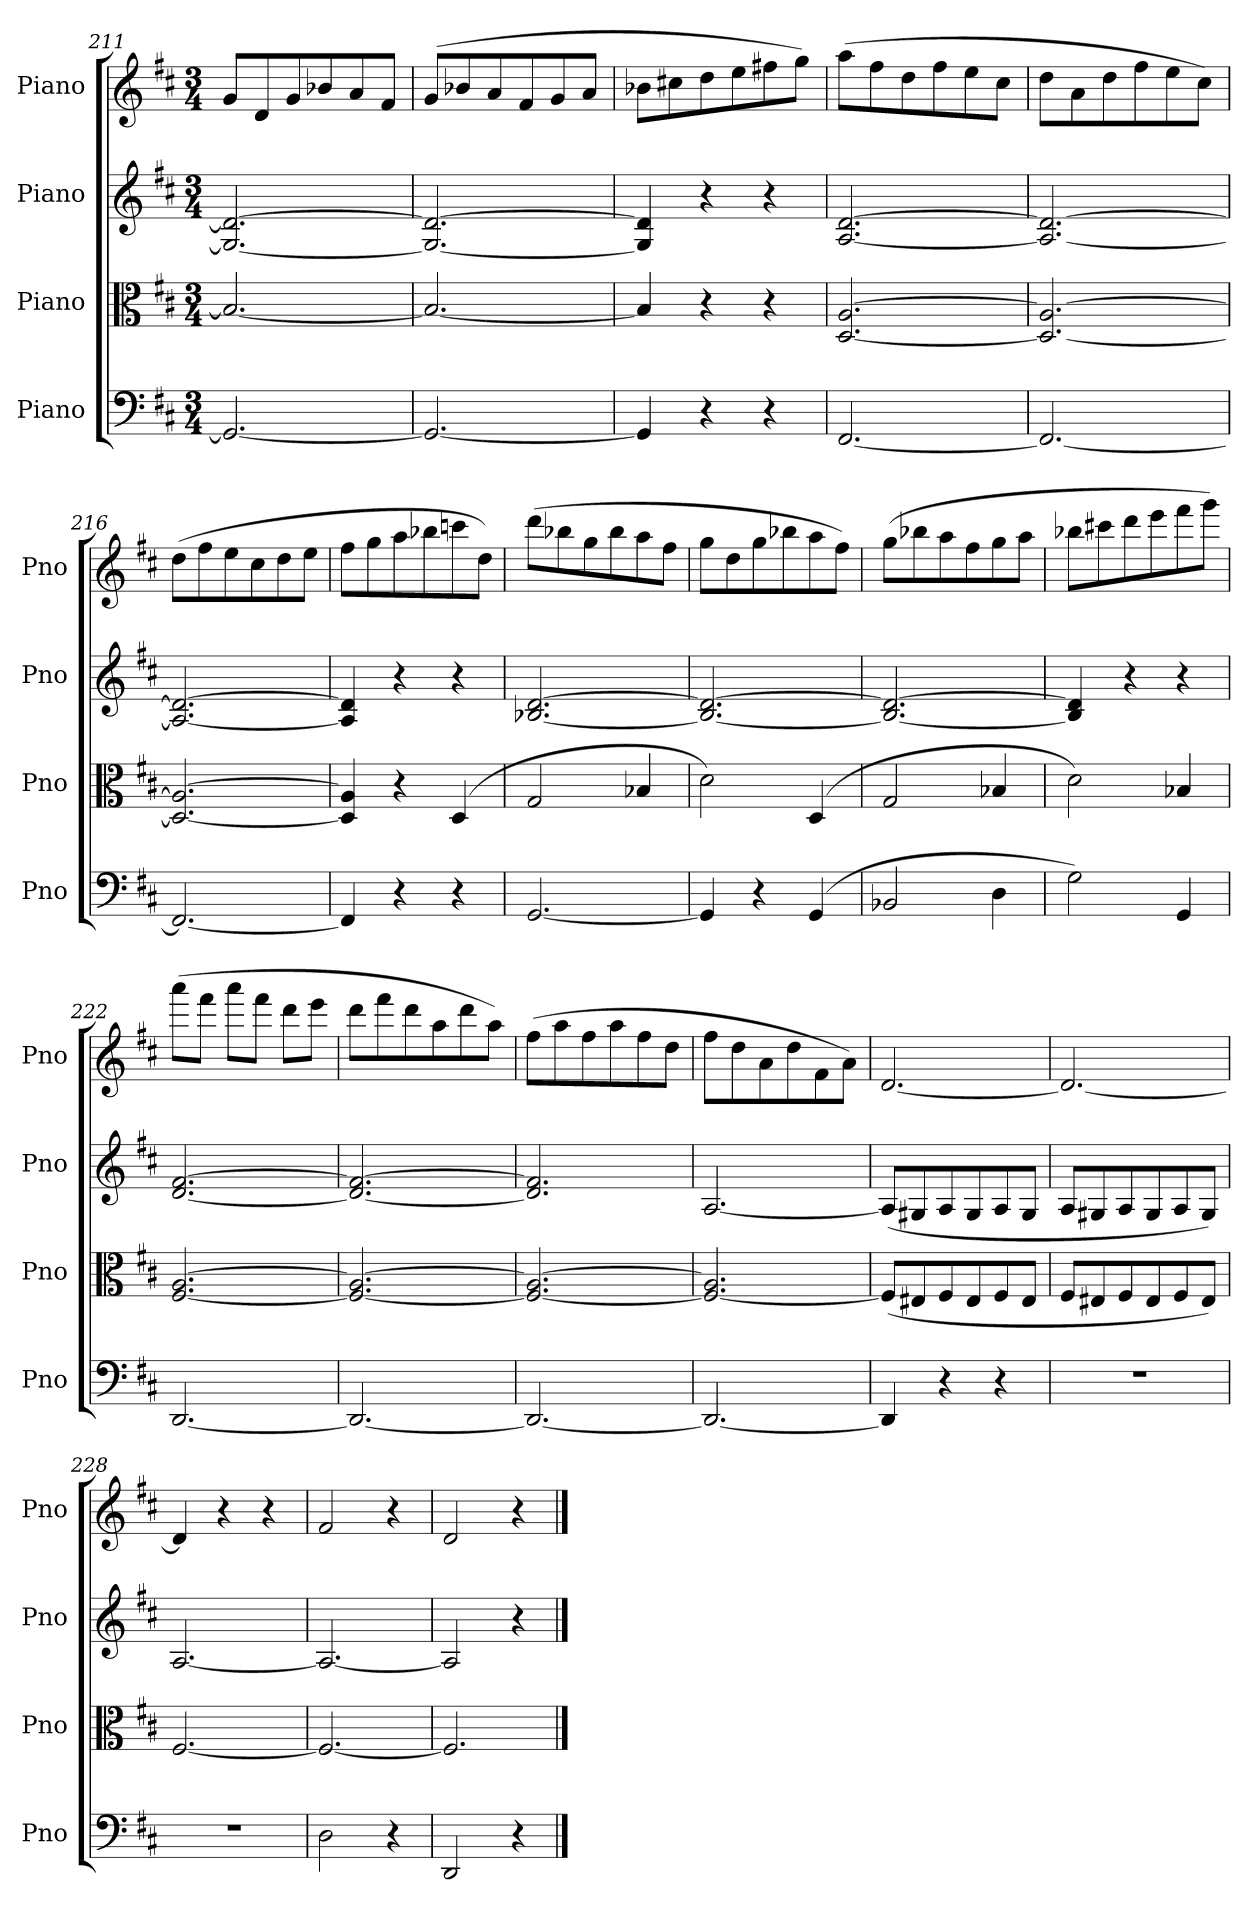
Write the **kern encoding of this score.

**kern	**kern	**kern	**kern
*part4	*part3	*part2	*part1
*staff4	*staff3	*staff2	*staff1
*I"Piano	*I"Piano	*I"Piano	*I"Piano
*I'Pno	*I'Pno	*I'Pno	*I'Pno
*clefF4	*clefC3	*clefG2	*clefG2
*k[f#c#]	*k[f#c#]	*k[f#c#]	*k[f#c#]
*M3/4	*M3/4	*M3/4	*M3/4
=211	=211	=211	=211
2.GG/_	2.B-/_	2.G/_ 2.d/_	8g/L
.	.	.	8d/
.	.	.	8g/
.	.	.	8b-X/
.	.	.	8a/
.	.	.	8f#/J
=212	=212	=212	=212
2.GG/_	2.B-/_	2.G/_ 2.d/_	(>8g/L
.	.	.	8b-X/
.	.	.	8a/
.	.	.	8f#/
.	.	.	8g/
.	.	.	8a/J
=213	=213	=213	=213
4GG/]	4B-/]	4G/] 4d/]	8b-X\L
.	.	.	8cc#X\
4r	4r	4r	8dd\
.	.	.	8ee\
4r	4r	4r	8ff#X\
.	.	.	8gg\J)
=214	=214	=214	=214
[2.FF#/	[2.D/ [2.A/	[2.A/ [2.d/	(>8aa\L
.	.	.	8ff#\
.	.	.	8dd\
.	.	.	8ff#\
.	.	.	8ee\
.	.	.	8cc#\J
=215	=215	=215	=215
2.FF#/_	2.D/_ 2.A/_	2.A/_ 2.d/_	8dd\L
.	.	.	8a\
.	.	.	8dd\
.	.	.	8ff#\
.	.	.	8ee\
.	.	.	8cc#\J)
=216	=216	=216	=216
2.FF#/_	2.D/_ 2.A/_	2.A/_ 2.d/_	(>8dd\L
.	.	.	8ff#\
.	.	.	8ee\
.	.	.	8cc#\
.	.	.	8dd\
.	.	.	8ee\J
=217	=217	=217	=217
4FF#/]	4D/] 4A/]	4A/] 4d/]	8ff#\L
.	.	.	8gg\
4r	4r	4r	8aa\
.	.	.	8bb-X\
4r	(>4D/	4r	8cccn\
.	.	.	8dd\J)
!!LO:PB:g=z
=218	=218	=218	=218
[2.GG/	2G/	[2.B-X/ [2.d/	(>8ddd\L
.	.	.	8bb-X\
.	.	.	8gg\
.	.	.	8bb-\
.	4B-X/	.	8aa\
.	.	.	8ff#\J
=219	=219	=219	=219
4GG/]	2d\)	2.B-/_ 2.d/_	8gg\L
.	.	.	8dd\
4r	.	.	8gg\
.	.	.	8bb-X\
(>4GG/	(>4D/	.	8aa\
.	.	.	8ff#\J)
!!LO:LB:g=z
=220	=220	=220	=220
2BB-X/	2G/	2.B-/_ 2.d/_	(>8gg\L
.	.	.	8bb-X\
.	.	.	8aa\
.	.	.	8ff#\
4D\	4B-X/	.	8gg\
.	.	.	8aa\J
=221	=221	=221	=221
2G\)	2d\)	4B-/] 4d/]	8bb-X\L
.	.	.	8ccc#X\
.	.	4r	8ddd\
.	.	.	8eee\
4GG/	4B-X/	4r	8fff#\
.	.	.	8ggg\J)
=222	=222	=222	=222
[2.DD/	[2.F#/ [2.A/	[2.d/ [2.f#/	(>8aaa\L
.	.	.	8fff#\J
.	.	.	8aaa\L
.	.	.	8fff#\J
.	.	.	8ddd\L
.	.	.	8eee\J
=223	=223	=223	=223
2.DD/_	2.F#/_ 2.A/_	2.d/_ 2.f#/_	8ddd\L
.	.	.	8fff#\
.	.	.	8ddd\
.	.	.	8aa\
.	.	.	8ddd\
.	.	.	8aa\J)
=224	=224	=224	=224
2.DD/_	2.F#/_ 2.A/_	2.d/] 2.f#/]	(>8ff#\L
.	.	.	8aa\
.	.	.	8ff#\
.	.	.	8aa\
.	.	.	8ff#\
.	.	.	8dd\J
=225	=225	=225	=225
2.DD/_	2.F#/_ 2.A/]	[2.A/	8ff#\L
.	.	.	8dd\
.	.	.	8a\
.	.	.	8dd\
.	.	.	8f#\
.	.	.	8a\J)
=226	=226	=226	=226
4DD/]	(>8F#/L]	(>8A/L]	[2.d/
.	8E#X/	8G#X/	.
4r	8F#/	8A/	.
.	8E#/	8G#/	.
4r	8F#/	8A/	.
.	8E#/J	8G#/J	.
!!LO:PB:g=z
=227	=227	=227	=227
2.r	8F#/L	8A/L	2.d/_
.	8E#X/	8G#X/	.
.	8F#/	8A/	.
.	8E#/	8G#/	.
.	8F#/	8A/	.
.	8E#/J)	8G#/J)	.
=228	=228	=228	=228
2.r	[2.F#/	[2.A/	4d/]
.	.	.	4r
.	.	.	4r
=229	=229	=229	=229
2D\	2.F#/_	2.A/_	2f#/
4r	.	.	4r
=230	=230	=230	=230
2DD/	2.F#/]	2A/]	2d/
4r	.	4r	4r
==	==	==	==
*-	*-	*-	*-
